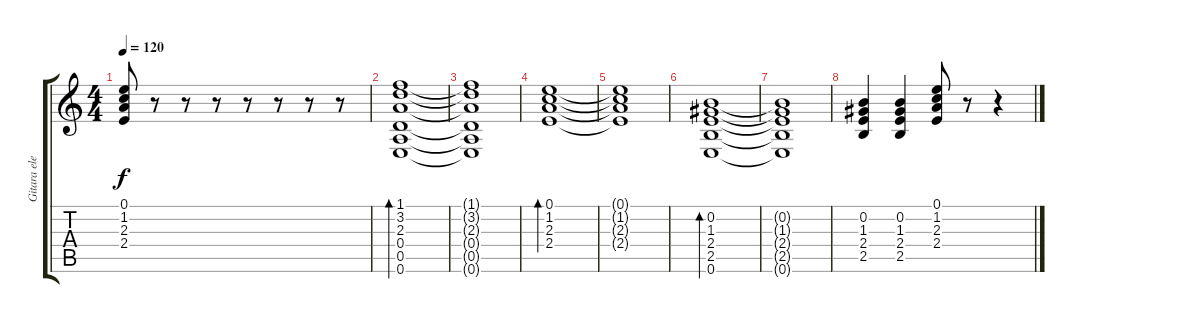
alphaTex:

\track ("Gitara elektryczna (II)" "Gitara ele") {instrument acousticguitarnylon}
\staff {score tabs}
\tuning (E4 B3 G3 D3 A2 E2) {hide}
\ts (4 4)
\tempo 120
\clef g2
\ks c
(0.1 1.2 2.3 2.4).8{dy f} r.8 r.8 r.8 r.8 r.8 r.8 r.8 |
(1.1 3.2 2.3 0.4 0.5 0.6).1{bd 480} |
(1.1{t} 3.2{t} 2.3{t} 0.4{t} 0.5{t} 0.6{t}).1 |
(0.1 1.2 2.3 2.4).1{bd 480} |
(0.1{t} 1.2{t} 2.3{t} 2.4{t}).1 |
(0.2 1.3 2.4 2.5 0.6).1{bd 480} |
(0.2{t} 1.3{t} 2.4{t} 2.5{t} 0.6{t}).1 |
(0.2 1.3 2.4 2.5).4 (0.2 1.3 2.4 2.5).4 (0.1 1.2 2.3 2.4).8 r.8 r.4
